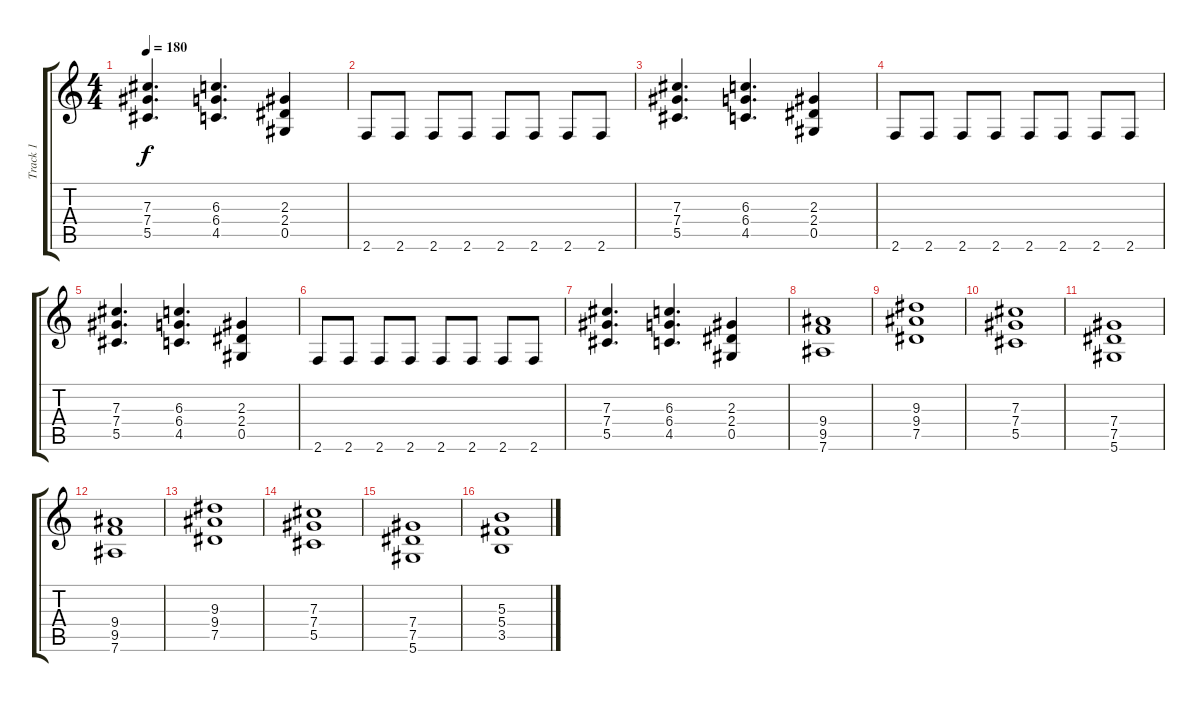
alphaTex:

\track ("Track 1" "Track 1") {instrument distortionguitar}
\staff {score tabs}
\tuning (Eb4 Bb3 Gb3 Db3 Ab2 Eb2) {hide}
\ts (4 4)
\tempo 180
\clef g2
\ks c
(7.3 7.4 5.5).4{d dy f} (6.3 6.4 4.5).4{d} (2.3 2.4 0.5).4 |
2.6.8 2.6.8 2.6.8 2.6.8 2.6.8 2.6.8 2.6.8 2.6.8 |
(7.3 7.4 5.5).4{d} (6.3 6.4 4.5).4{d} (2.3 2.4 0.5).4 |
2.6.8 2.6.8 2.6.8 2.6.8 2.6.8 2.6.8 2.6.8 2.6.8 |
(7.3 7.4 5.5).4{d} (6.3 6.4 4.5).4{d} (2.3 2.4 0.5).4 |
2.6.8 2.6.8 2.6.8 2.6.8 2.6.8 2.6.8 2.6.8 2.6.8 |
(7.3 7.4 5.5).4{d} (6.3 6.4 4.5).4{d} (2.3 2.4 0.5).4 |
(9.4 9.5 7.6).1 |
(9.3 9.4 7.5).1 |
(7.3 7.4 5.5).1 |
(7.4 7.5 5.6).1 |
(9.4 9.5 7.6).1 |
(9.3 9.4 7.5).1 |
(7.3 7.4 5.5).1 |
(7.4 7.5 5.6).1 |
(5.3 5.4 3.5).1
